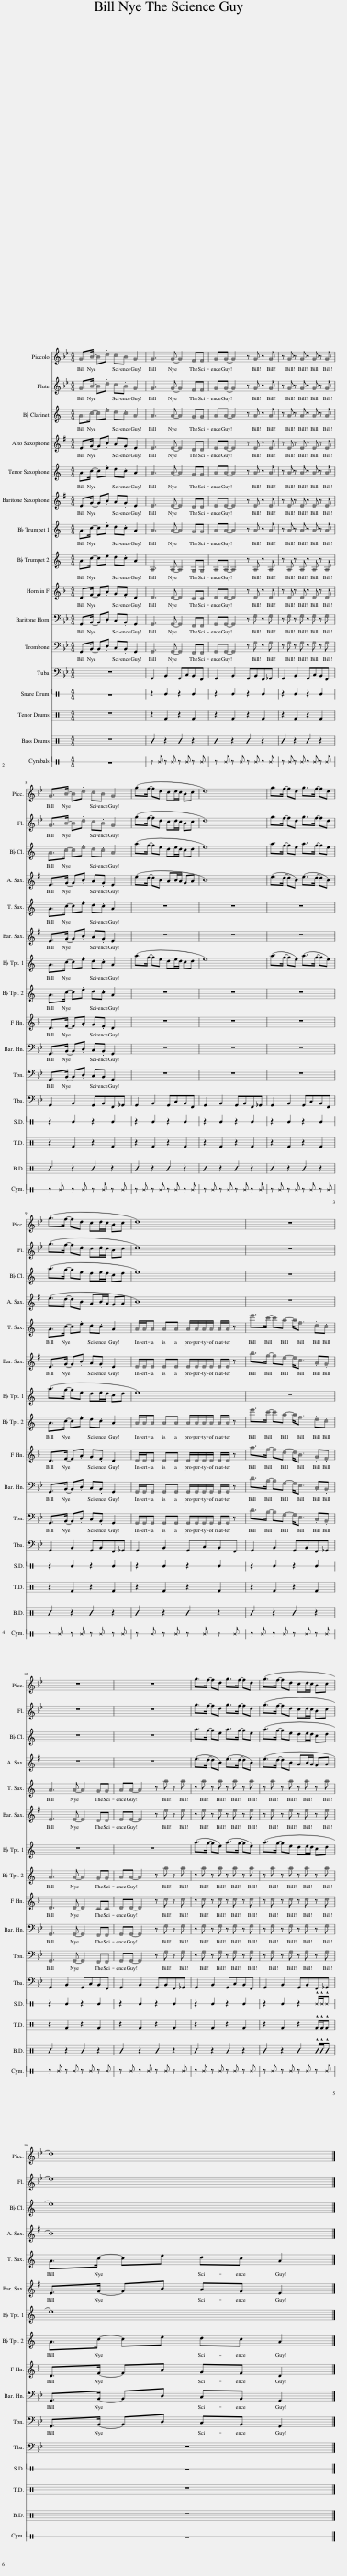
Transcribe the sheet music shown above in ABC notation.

X:1
%%score 1 2 3 4 5 6 7 8 9 10 11 12 13 14 15 16
L:1/8
M:4/4
I:linebreak $
K:Bb
V:1 treble transpose=12
V:2 treble
V:3 treble transpose=-2
V:4 treble transpose=-9
V:5 treble transpose=-14
V:6 treble transpose=-21
V:7 treble transpose=-2
V:8 treble transpose=-2
V:9 treble transpose=-7
V:10 bass
V:11 bass
V:12 bass
V:13 perc stafflines=1
K:none
V:14 perc
K:none
V:15 perc
K:none
V:16 perc stafflines=1
K:none
V:1
 G>B- B.d c.B G2 | G3 G- G2 FF | GG- G2 z G z G | z G z G z G z G |$ G>B- B.d c.B G2 | %5
 (g>f- fd cd/c/ Bc | d8) | g>f- fd g>f- fd |$ (g>f- fd cd/c/ Bc | d8) | %10
 z8 |$ z8 | z8 | g>f- fd g>f- fd | (g>f- fd cd/c/ Bc |$ %15
 d8) |] %16
V:2
 G>B- B.d c.B G2 | G3 G- G2 FF | GG- G2 z G z G | z G z G z G z G |$ G>B- B.d c.B G2 | %5
 (g>f- fd cd/c/ Bc | d8) | g>f- fd g>f- fd |$ (g>f- fd cd/c/ Bc | d8) | %10
 z8 |$ z8 | z8 | g>f- fd g>f- fd | (g>f- fd cd/c/ Bc |$ %15
 d8) |] %16
V:3
[K:C] A>c- c.e d.c A2 | A3 A- A2 GG | AA- A2 z A z A | z A z A z A z A |$ A>c- c.e d.c A2 | %5
 (a>g- ge de/d/ cd | e8) | a>g- ge a>g- ge |$ (a>g- ge de/d/ cd | e8) | %10
 z8 |$ z8 | z8 | a>g- ge a>g- ge | (a>g- ge de/d/ cd |$ %15
 e8) |] %16
V:4
[K:G] E>G- G.B A.G E2 | E3 E- E2 DD | EE- E2 z E z E | z E z E z E z E |$ E>G- G.B A.G E2 | %5
 (e>d- dB AB/A/ GA | B8) | (e>d- dB) (e>d- dB) |$ (e>d- dB AB/A/ GA | B8) | %10
 z8 |$ z8 | z8 | (e>d- dB) (e>d- dB) | (e>d- dB AB/A/ GA |$ %15
 B8) |] %16
V:5
[K:C] A>c- c.e d.c A2 | A3 A- A2 GG | AA- A2 z A z A | z A z A z A z A |$ A>c- c.e d.c A2 | %5
 z8 | z8 | z8 |$ A>c- c.e d.c A2 | A/A/A AA A/A/A/A/ A/A/ z | %10
 .e'>c'- c'a- a<f .d.c |$ A3 A- A2 GG | AA- A2 z a z a | z a z a z a z a | z a z a z a z a |$ %15
 A>c- c.e d.c A2 |] %16
V:6
[K:G] E>G- G.B A.G E2 | E3 E- E2 DD | EE- E2 z E z E | z E z E z E z E |$ E>G- G.B A.G E2 | %5
 z8 | z8 | z8 |$ E>G- G.B A.G E2 | E/E/E EE E/E/E/E/ E/E/ z | %10
 .b>g- ge- e<c .A.G |$ E3 E- E2 DD | EE- E2 z e z e | z e z e z e z e | z e z e z e z e |$ %15
 E>G- G.B A.G E2 |] %16
V:7
[K:C] A>c- c.e d.c A2 | A3 A- A2 GG | AA- A2 z A z A | z A z A z A z A |$ A>c- c.e d.c A2 | %5
 (a>g- ge de/d/ cd | e8) | (a>g- ge) (a>g- ge) |$ (a>g- ge de/d/ cd | e8) | %10
 z8 |$ z8 | z8 | (a>g- ge) (a>g- ge) | (a>g- ge de/d/ cd |$ %15
 e8) |] %16
V:8
[K:C] A>c- c.e d.c A2 | A,3 A,- A,2 G,G, | A,A,- A,2 z A, z A, | z A, z A, z A, z A, |$ A>c- c.e d.c A2 | %5
 z8 | z8 | z8 |$ A>c- c.e d.c A2 | A/A/A AA A/A/A/A/ A/A/ z | %10
 .e'>c'- c'a- a<f .d.c |$ A3 A- A2 GG | AA- A2 z a z a | z a z a z a z a | z a z a z a z a |$ %15
 A>c- c.e d.c A2 |] %16
V:9
[K:F] D>F- F.A G.F D2 | D3 D- D2 CC | DD- D2 z D z D | z D z D z D z D |$ D>F- F.A G.F D2 | %5
 z8 | z8 | z8 |$ D>F- F.A G.F D2 | D/D/D DD D/D/D/D/ D/D/ z | %10
 .a>f- fd- d<B .G.F |$ D3 D- D2 CC | DD- D2 z d z d | z d z d z d z d | z d z d z d z d |$ %15
 D>F- F.A G.F D2 |] %16
V:10
 G,,>B,,- B,,.D, C,.B,, G,,2 | G,,3 G,,- G,,2 F,,F,, | G,,G,,- G,,2 z G, z G, | z G, z G, z G, z G, |$ G,,>B,,- B,,.D, C,.B,, G,,2 | %5
 z8 | z8 | z8 |$ G,,>B,,- B,,.D, C,.B,, G,,2 | G,,/G,,/G,, G,,G,, G,,/G,,/G,,/G,,/ G,,/G,,/ z | %10
 .D>B,- B,G,- G,<E, .C,.B,, |$ G,,3 G,,- G,,2 F,,F,, | G,,G,,- G,,2 z G, z G, | z G, z G, z G, z G, | z G, z G, z G, z G, |$ %15
 G,,>B,,- B,,.D, C,.B,, G,,2 |] %16
V:11
 G,,>B,,- B,,.D, C,.B,, G,,2 | G,,3 G,,- G,,2 F,,F,, | G,,G,,- G,,2 z G, z G, | z G, z G, z G, z G, |$ G,,>B,,- B,,.D, C,.B,, G,,2 | %5
 z8 | z8 | z8 |$ G,,>B,,- B,,.D, C,.B,, G,,2 | G,,/G,,/G,, G,,G,, G,,/G,,/G,,/G,,/ G,,/G,,/ z | %10
 .D>B,- B,G,- G,<E, .C,.B,, |$ G,,3 G,,- G,,2 F,,F,, | G,,G,,- G,,2 z G, z G, | z G, z G, z G, z G, | z G, z G, z G, z G, |$ %15
 G,,>B,,- B,,.D, C,.B,, G,,2 |] %16
V:12
 z8 | G,,2 B,,2 G,,C,B,,F,, | G,,2 B,,2 G,,B,,F,,_G,, | G,,2 B,,2 G,,C,B,,F,, |$ G,,2 B,,2 G,,B,,F,,_G,, | %5
 G,,2 B,,2 G,,C,B,,F,, | G,,2 B,,2 G,,B,,F,,_G,, | G,,2 B,,2 G,,C,B,,F,, |$ G,,2 B,,2 G,,B,,F,,_G,, | G,,2 B,,2 G,,C,B,,F,, | %10
 G,,2 B,,2 G,,B,,F,,_G,, |$ G,,2 B,,2 G,,C,B,,F,, | G,,2 B,,2 G,,B,,F,,_G,, | G,,2 B,,2 G,,C,B,,F,, | G,,2 B,,2 G,,B,,F,,_G,, |$ %15
 z8 |] %16
V:13
[K:C] z8 | z2 E2 z2 E2 | z2 E2 z2 E2 | z2 E2 z2 E2 |$ z2 E2 z2 E2 | %5
 z2 E2 z2 E2 | z2 E2 z2 E2 | z2 E2 z2 E2 |$ z2 E2 z2 E2 | z2 E2 z2 E2 | %10
 z2 E2 z2 E2 |$ z2 E2 z2 E2 | z2 E2 z2 E2 | z2 E2 z2 E2 | z2 E2 z2 !^!^E/!^!^E/!^!^E |$ %15
 z8 |] %16
V:14
[K:C] z8 | z2 F2 z2 F2 | z2 F2 z2 F2 | z2 F2 z2 F2 |$ z2 F2 z2 F2 | %5
 z2 F2 z2 F2 | z2 F2 z2 F2 | z2 F2 z2 F2 |$ z2 F2 z2 F2 | z2 F2 z2 F2 | %10
 z2 F2 z2 F2 |$ z2 F2 z2 F2 | z2 F2 z2 F2 | z2 F2 z2 F2 | z2 F2 z2 !^!F/!^!F/!^!F |$ %15
 z8 |] %16
V:15
[K:C] z8 | B2 z2 B2 z2 | B2 z2 B2 z2 | B2 z2 B2 z2 |$ B2 z2 B2 z2 | %5
 B2 z2 B2 z2 | B2 z2 B2 z2 | B2 z2 B2 z2 |$ B2 z2 B2 z2 | B2 z2 B2 z2 | %10
 B2 z2 B2 z2 |$ B2 z2 B2 z2 | B2 z2 B2 z2 | B2 z2 B2 z2 | B2 z2 B2 !^!B/!^!B/!^!B |$ %15
 z8 |] %16
V:16
[K:C] z8 | z ^E z ^E z ^E z ^E | z ^E z ^E z ^E z ^E | z ^E z ^E z ^E z ^E |$ z ^E z ^E z ^E z ^E | %5
 z ^E z ^E z ^E z ^E | z ^E z ^E z ^E z ^E | z ^E z ^E z ^E z ^E |$ z ^E z ^E z ^E z ^E | z ^E z ^E z ^E z ^E | %10
 z ^E z ^E z ^E z ^E |$ z ^E z ^E z ^E z ^E | z ^E z ^E z ^E z ^E | z ^E z ^E z ^E z ^E | z ^E z ^E z ^E z ^E |$ %15
 z8 |] %16
